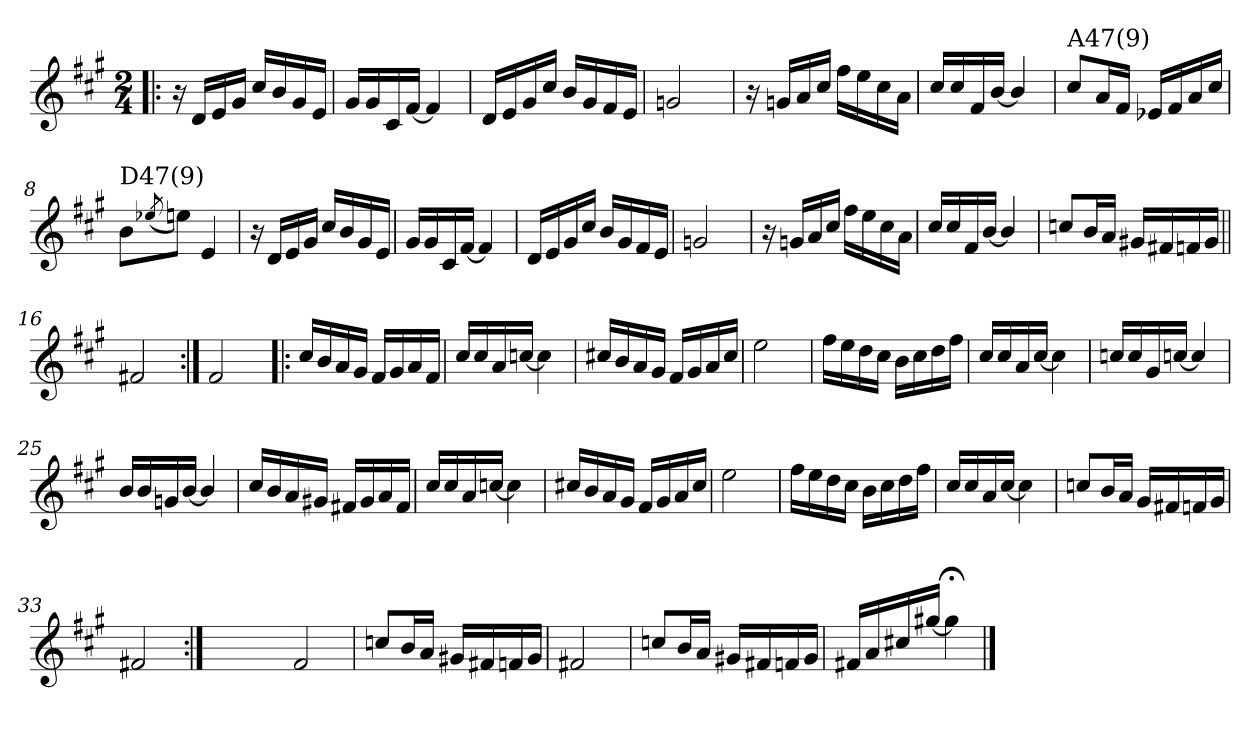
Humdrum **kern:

**kern
*part1
*staff1
*clefG2
*k[f#c#g#]
*A:
*M2/4
=1!|:
16r
16d/LL
16e/
16g#/JJ
16cc#/LL
16b/
16g#/
16e/JJ
=2
16g#/LL
16g#/
16c#/
[16f#/JJ
4f#/]
=3
16d/LL
16e/
16g#/
16cc#/JJ
16b/LL
16g#/
16f#/
16e/JJ
=4
2gn/
!!LO:LB:g=z
=5
16r
16gn/LL
16a/
16cc#/JJ
16ff#\LL
16ee\
16cc#\
16a\JJ
=6
16cc#/LL
16cc#/
16f#/
[16b/JJ
4b/]
=7
!LO:TX:a:t=A47(9)
8cc#/L
16a/L
16f#/JJ
16e-X/LL
16f#/
16a/
16cc#/JJ
=8
!LO:TX:a:t=D47(9)
8b\L
(<8qee-X/
8een\J)
4e/
!!LO:LB:g=z
=9
16r
16d/LL
16e/
16g#/JJ
16cc#/LL
16b/
16g#/
16e/JJ
=10
16g#/LL
16g#/
16c#/
[16f#/JJ
4f#/]
=11
16d/LL
16e/
16g#/
16cc#/JJ
16b/LL
16g#/
16f#/
16e/JJ
=12
2gn/
!!LO:LB:g=z
=13
16r
16gn/LL
16a/
16cc#/JJ
16ff#\LL
16ee\
16cc#\
16a\JJ
=14
16cc#/LL
16cc#/
16f#/
[16b/JJ
4b/]
=15
8ccn/L
16b/L
16a/JJ
16g#X/LL
16f#X/
16fn/
16g#/JJ
=16||
2f#X/
!!LO:LB:g=z
=17:|!
2f#/
=18!|:
16cc#/LL
16b/
16a/
16g#/JJ
16f#/LL
16g#/
16a/
16f#/JJ
=19
16cc#/LL
16cc#/
16a/
[16ccn/JJ
4ccn\]
=20
16cc#X/LL
16b/
16a/
16g#/JJ
16f#/LL
16g#/
16a/
16cc#/JJ
=21
2ee\
!!LO:LB:g=z
=22
16ff#\LL
16ee\
16dd\
16cc#\JJ
16b\LL
16cc#\
16dd\
16ff#\JJ
=23
16cc#/LL
16cc#/
16a/
[16cc#/JJ
4cc#\]
=24
16ccn/LL
16cc/
16g#/
[16ccn/JJ
4cc/]
=25
16b/LL
16b/
16gn/
[16b/JJ
4b/]
!!LO:LB:g=z
=26
16cc#/LL
16b/
16a/
16g#X/JJ
16f#X/LL
16g#/
16a/
16f#/JJ
=27
16cc#/LL
16cc#/
16a/
[16ccn/JJ
4ccn\]
=28
16cc#X/LL
16b/
16a/
16g#/JJ
16f#/LL
16g#/
16a/
16cc#/JJ
=29
2ee\
!!LO:LB:g=z
=30
16ff#\LL
16ee\
16dd\
16cc#\JJ
16b\LL
16cc#\
16dd\
16ff#\JJ
=31
16cc#/LL
16cc#/
16a/
[16cc#/JJ
4cc#\]
=32
8ccn/L
16b/L
16a/JJ
16g#/LL
16f#X/
16fn/
16g#/JJ
=33
2f#X/
=33X331:|!
2ryy
!!LO:LB:g=z
=34-
2f#/
=35
8ccn/L
16b/L
16a/JJ
16g#X/LL
16f#X/
16fn/
16g#/JJ
=36
2f#X/
=37
8ccn/L
16b/L
16a/JJ
16g#X/LL
16f#X/
16fn/
16g#/JJ
=38
16f#X/LL
16a/
16cc#X/
[16gg#X/JJ
4gg#;<\]
==
*-
